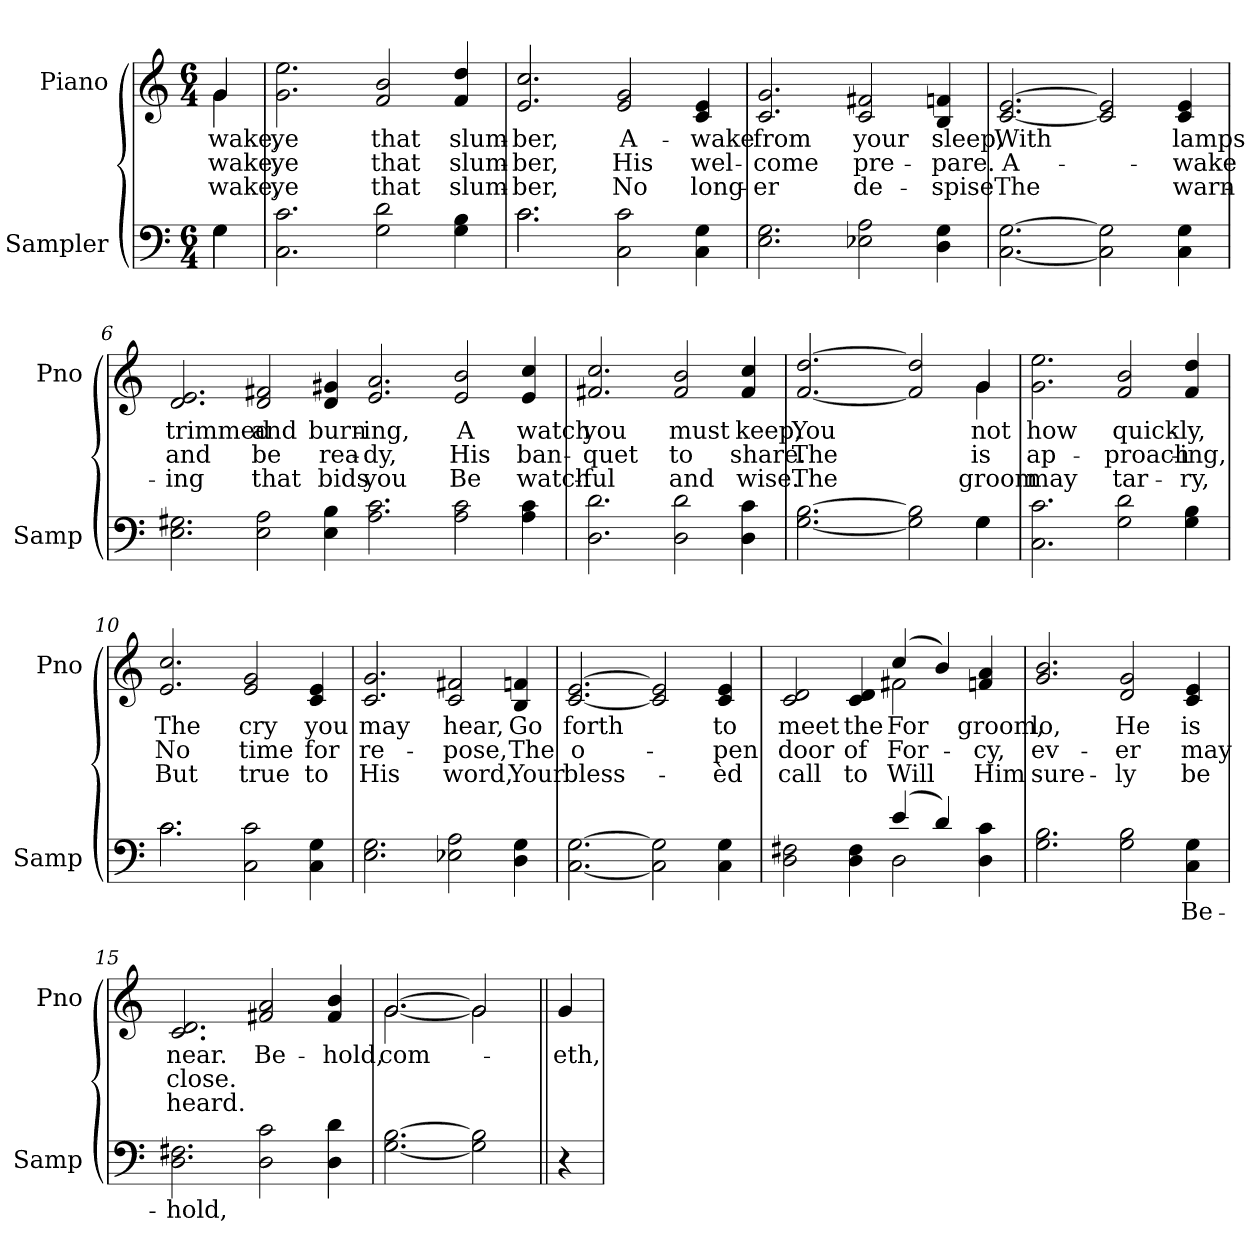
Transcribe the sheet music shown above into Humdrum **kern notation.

**kern	**text	**kern	**text	**text	**text
*part2	*part2	*part1	*part1	*part1	*part1
*staff2	*staff2	*staff1	*staff1	*staff1	*staff1
*I"Sampler	*	*I"Piano	*	*	*
*I'Samp	*	*I'Pno	*	*	*
*clefF4	*	*clefG2	*	*	*
*M6/4	*	*M6/4	*	*	*
=1	=1	=1	=1	=1	=1
*^	*	*^	*	*	*
4G\	4G	.	4g/	4g	-wake,	-wake,	-wake,
*v	*v	*	*	*	*	*	*
*	*	*v	*v	*	*	*
=2	=2	=2	=2	=2	=2
2.C 2.c	.	2.g 2.ee	ye	ye	ye
2G 2d	.	2f 2b	that	that	that
4G 4B	.	4f 4dd	slum-	slum-	slum-
=3	=3	=3	=3	=3	=3
*^	*	*	*	*	*
2.c\	2.c	.	2.e 2.cc	-ber,	-ber,	-ber,
2C 2c	2.ryy	.	2e 2g	A-	His	No
4C 4G	.	.	4c 4e	-wake	wel-	long-
*v	*v	*	*	*	*	*
=4	=4	=4	=4	=4	=4
2.E 2.G	.	2.c 2.g	from	-come	-er
2E-X 2A	.	2c 2f#X	your	pre-	de-
4D 4G	.	4B 4fn	sleep,	-pare.	-spise
=5	=5	=5	=5	=5	=5
[2.C [2.G	.	[2.c [2.e	With	A-	The
2C] 2G]	.	2c] 2e]	.	.	.
4C 4G	.	4c 4e	lamps	-wake	warn-
=6	=6	=6	=6	=6	=6
2.E 2.G#X	.	2.d 2.e	trimmed	and	-ing
2E 2A	.	2d 2f#X	and	be	that
4E 4B	.	4d 4g#X	burn-	rea-	bids
2.A 2.c	.	2.e 2.a	-ing,	-dy,	you
2A 2c	.	2e 2b	A	His	Be
4A 4c	.	4e 4cc	watch	ban-	watch-
=7	=7	=7	=7	=7	=7
2.D 2.d	.	2.f#X 2.cc	you	-quet	-ful
2D 2d	.	2f# 2b	must	to	and
4D 4c	.	4f# 4cc	keep,	share.	wise.
=8	=8	=8	=8	=8	=8
*^	*	*^	*	*	*
[2.G [2.B	4ryy	.	[2.f [2.dd	4ryy	You	The	The
*v	*v	*	*	*	*	*	*
*	*	*v	*v	*	*	*
2G] 2B]	.	2f] 2dd]	.	.	.
*^	*	*^	*	*	*
4G\	4G	.	4g/	4g	not	is	-groom
*v	*v	*	*	*	*	*	*
*	*	*v	*v	*	*	*
=9	=9	=9	=9	=9	=9
2.C 2.c	.	2.g 2.ee	how	ap-	may
2G 2d	.	2f 2b	quick-	-proach-	tar-
4G 4B	.	4f 4dd	-ly,	-ing,	-ry,
=10	=10	=10	=10	=10	=10
*^	*	*	*	*	*
2.c\	2.c	.	2.e 2.cc	The	No	But
2C 2c	2.ryy	.	2e 2g	cry	time	true
4C 4G	.	.	4c 4e	you	for	to
*v	*v	*	*	*	*	*
=11	=11	=11	=11	=11	=11
2.E 2.G	.	2.c 2.g	may	re-	His
2E-X 2A	.	2c 2f#X	hear,	-pose,	word,
4D 4G	.	4B 4fn	Go	The	Your
=12	=12	=12	=12	=12	=12
[2.C [2.G	.	[2.c [2.e	forth	o-	bless-
2C] 2G]	.	2c] 2e]	.	.	.
4C 4G	.	4c 4e	to	-pen	-èd
=13	=13	=13	=13	=13	=13
*^	*	*^	*	*	*
2D 2F#X	2.ryy	.	2c 2d	2.ryy	meet	door	call
4D 4F#	.	.	4c 4d	.	the	of	to
(4e/	2D	.	(4cc/	2f#X	For	For-	Will
4d/)	.	.	4b/)	.	.	.	.
4D 4c	4ryy	.	4f 4a	4ryy	-groom,	-cy,	Him
*v	*v	*	*	*	*	*	*
*	*	*v	*v	*	*	*
=14	=14	=14	=14	=14	=14
2.G 2.B	.	2.g 2.b	lo,	-ev-	sure-
2G 2B	.	2d 2g	He	-er	-ly
4C 4G	Be-	4c 4e	is	may	be
=15	=15	=15	=15	=15	=15
2.D 2.F#X	-hold,	2.c 2.d	near.	close.	heard.
2D 2c	.	2f#X 2a	Be-	.	.
4D 4d	.	4f# 4b	-hold,	.	.
=16	=16	=16	=16	=16	=16
*	*	*^	*	*	*
[2.G [2.B	.	[2.g/	[2.g	com-	.	.
2G] 2B]	.	2g/]	2g]	.	.	.
=17||	=17||	=17||	=17||	=17||	=17||	=17||
!	!	!LO:TX:t=Refrain	!	!	!	!
*	*	*v	*v	*	*	*
4r	.	4g/	-eth,	.	.
=	=	=	=	=	=
*-	*-	*-	*-	*-	*-
